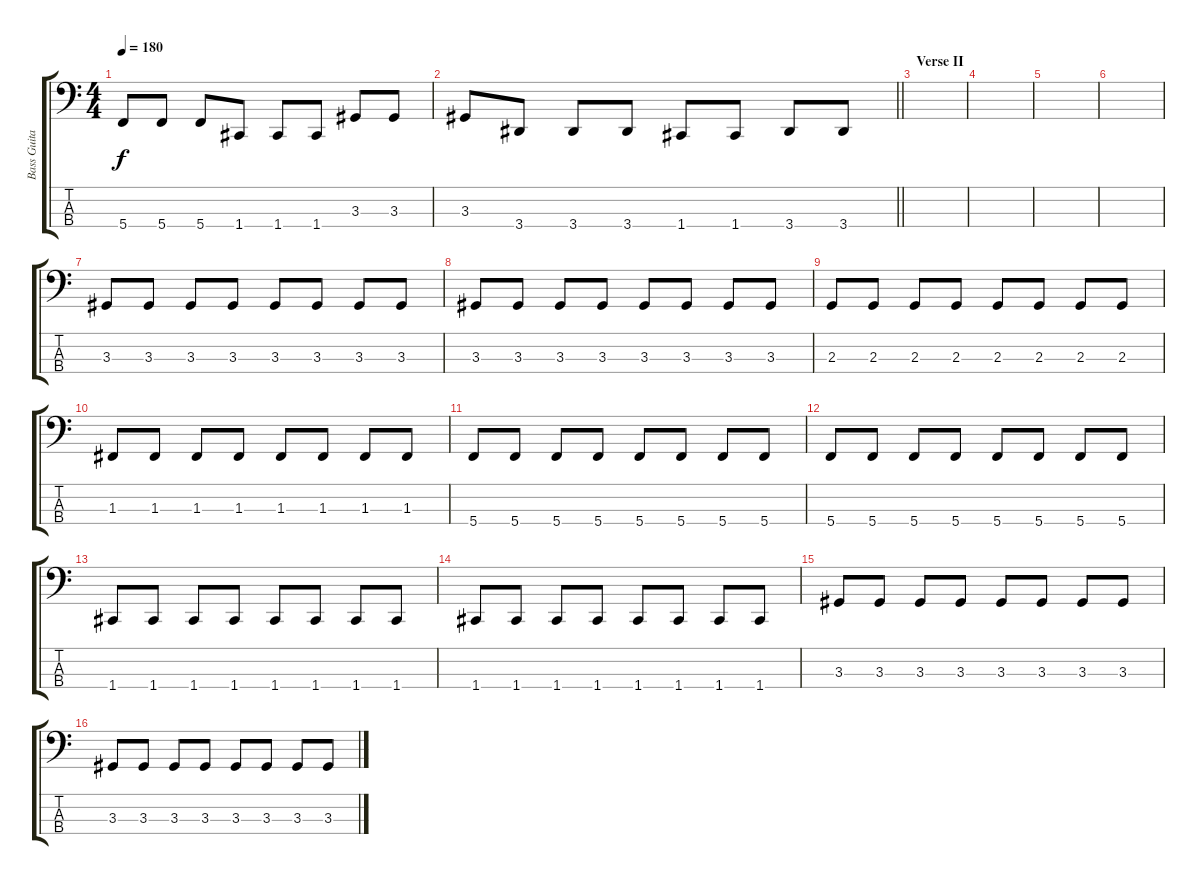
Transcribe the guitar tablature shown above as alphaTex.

\track ("Bass Guitar" "Bass Guita") {instrument electricbassfinger}
\staff {score tabs}
\tuning (Eb2 Bb1 F1 C1) {hide}
\ts (4 4)
\tempo 180
\clef f4
\ks c
5.4.8{dy f} 5.4.8 5.4.8 1.4.8 1.4.8 1.4.8 3.3.8 3.3.8 |
\barLineRight lightlight
3.3.8 3.4.8 3.4.8 3.4.8 1.4.8 1.4.8 3.4.8 3.4.8 |
\section ("" "Verse II")
|
|
|
|
3.3.8 3.3.8 3.3.8 3.3.8 3.3.8 3.3.8 3.3.8 3.3.8 |
3.3.8 3.3.8 3.3.8 3.3.8 3.3.8 3.3.8 3.3.8 3.3.8 |
2.3.8 2.3.8 2.3.8 2.3.8 2.3.8 2.3.8 2.3.8 2.3.8 |
1.3.8 1.3.8 1.3.8 1.3.8 1.3.8 1.3.8 1.3.8 1.3.8 |
5.4.8 5.4.8 5.4.8 5.4.8 5.4.8 5.4.8 5.4.8 5.4.8 |
5.4.8 5.4.8 5.4.8 5.4.8 5.4.8 5.4.8 5.4.8 5.4.8 |
1.4.8 1.4.8 1.4.8 1.4.8 1.4.8 1.4.8 1.4.8 1.4.8 |
1.4.8 1.4.8 1.4.8 1.4.8 1.4.8 1.4.8 1.4.8 1.4.8 |
3.3.8 3.3.8 3.3.8 3.3.8 3.3.8 3.3.8 3.3.8 3.3.8 |
3.3.8 3.3.8 3.3.8 3.3.8 3.3.8 3.3.8 3.3.8 3.3.8
